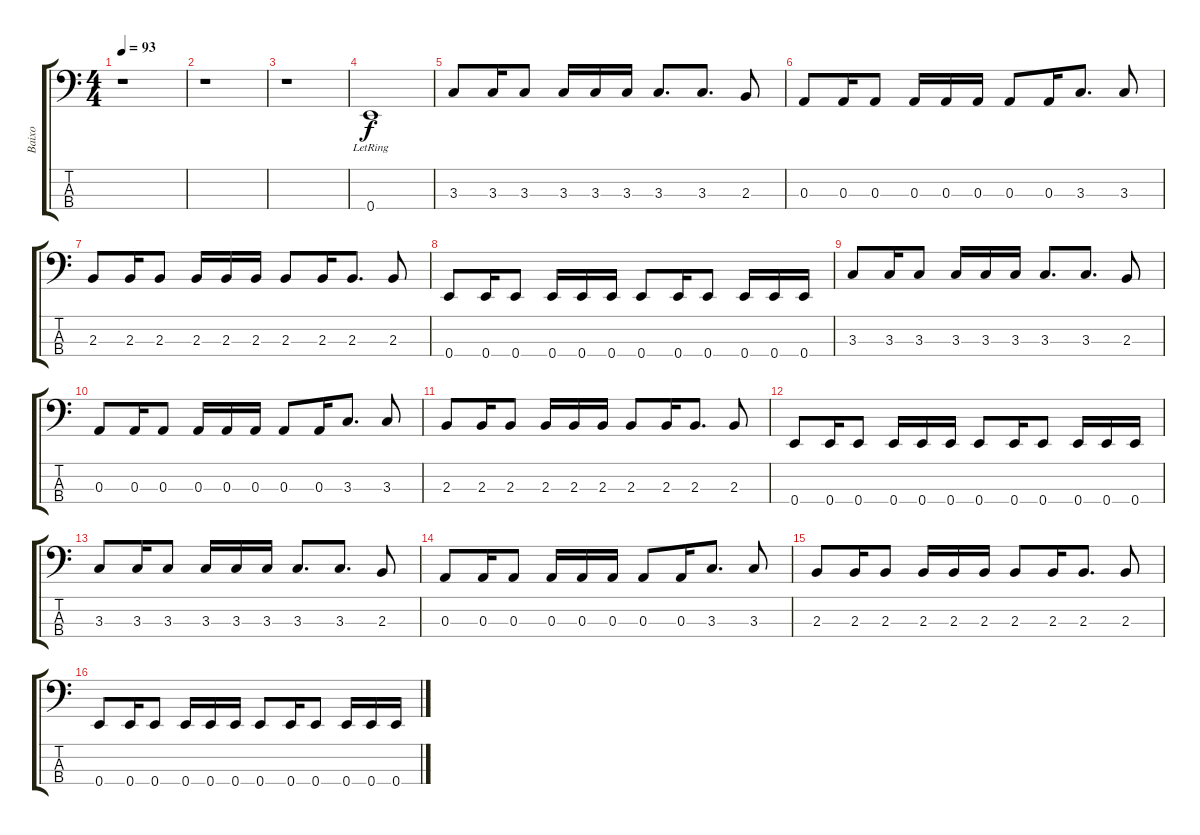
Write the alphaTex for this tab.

\track ("Baixo" "Baixo") {instrument electricbassfinger}
\staff {score tabs}
\tuning (G2 D2 A1 E1) {hide}
\ts (4 4)
\tempo 93
\clef f4
\ks c
r.1{dy f instrument electricbassfinger} |
r.1 |
r.1 |
0.4{lr}.1 |
3.3.8 3.3.16 3.3.8 3.3.16 3.3.16 3.3.16 3.3.8{d} 3.3.8{d} 2.3.8 |
0.3.8 0.3.16 0.3.8 0.3.16 0.3.16 0.3.16 0.3.8 0.3.16 3.3.8{d} 3.3.8 |
2.3.8 2.3.16 2.3.8 2.3.16 2.3.16 2.3.16 2.3.8 2.3.16 2.3.8{d} 2.3.8 |
0.4.8 0.4.16 0.4.8 0.4.16 0.4.16 0.4.16 0.4.8 0.4.16 0.4.8 0.4.16 0.4.16 0.4.16 |
3.3.8 3.3.16 3.3.8 3.3.16 3.3.16 3.3.16 3.3.8{d} 3.3.8{d} 2.3.8 |
0.3.8 0.3.16 0.3.8 0.3.16 0.3.16 0.3.16 0.3.8 0.3.16 3.3.8{d} 3.3.8 |
2.3.8 2.3.16 2.3.8 2.3.16 2.3.16 2.3.16 2.3.8 2.3.16 2.3.8{d} 2.3.8 |
0.4.8 0.4.16 0.4.8 0.4.16 0.4.16 0.4.16 0.4.8 0.4.16 0.4.8 0.4.16 0.4.16 0.4.16 |
3.3.8 3.3.16 3.3.8 3.3.16 3.3.16 3.3.16 3.3.8{d} 3.3.8{d} 2.3.8 |
0.3.8 0.3.16 0.3.8 0.3.16 0.3.16 0.3.16 0.3.8 0.3.16 3.3.8{d} 3.3.8 |
2.3.8 2.3.16 2.3.8 2.3.16 2.3.16 2.3.16 2.3.8 2.3.16 2.3.8{d} 2.3.8 |
0.4.8 0.4.16 0.4.8 0.4.16 0.4.16 0.4.16 0.4.8 0.4.16 0.4.8 0.4.16 0.4.16 0.4.16
